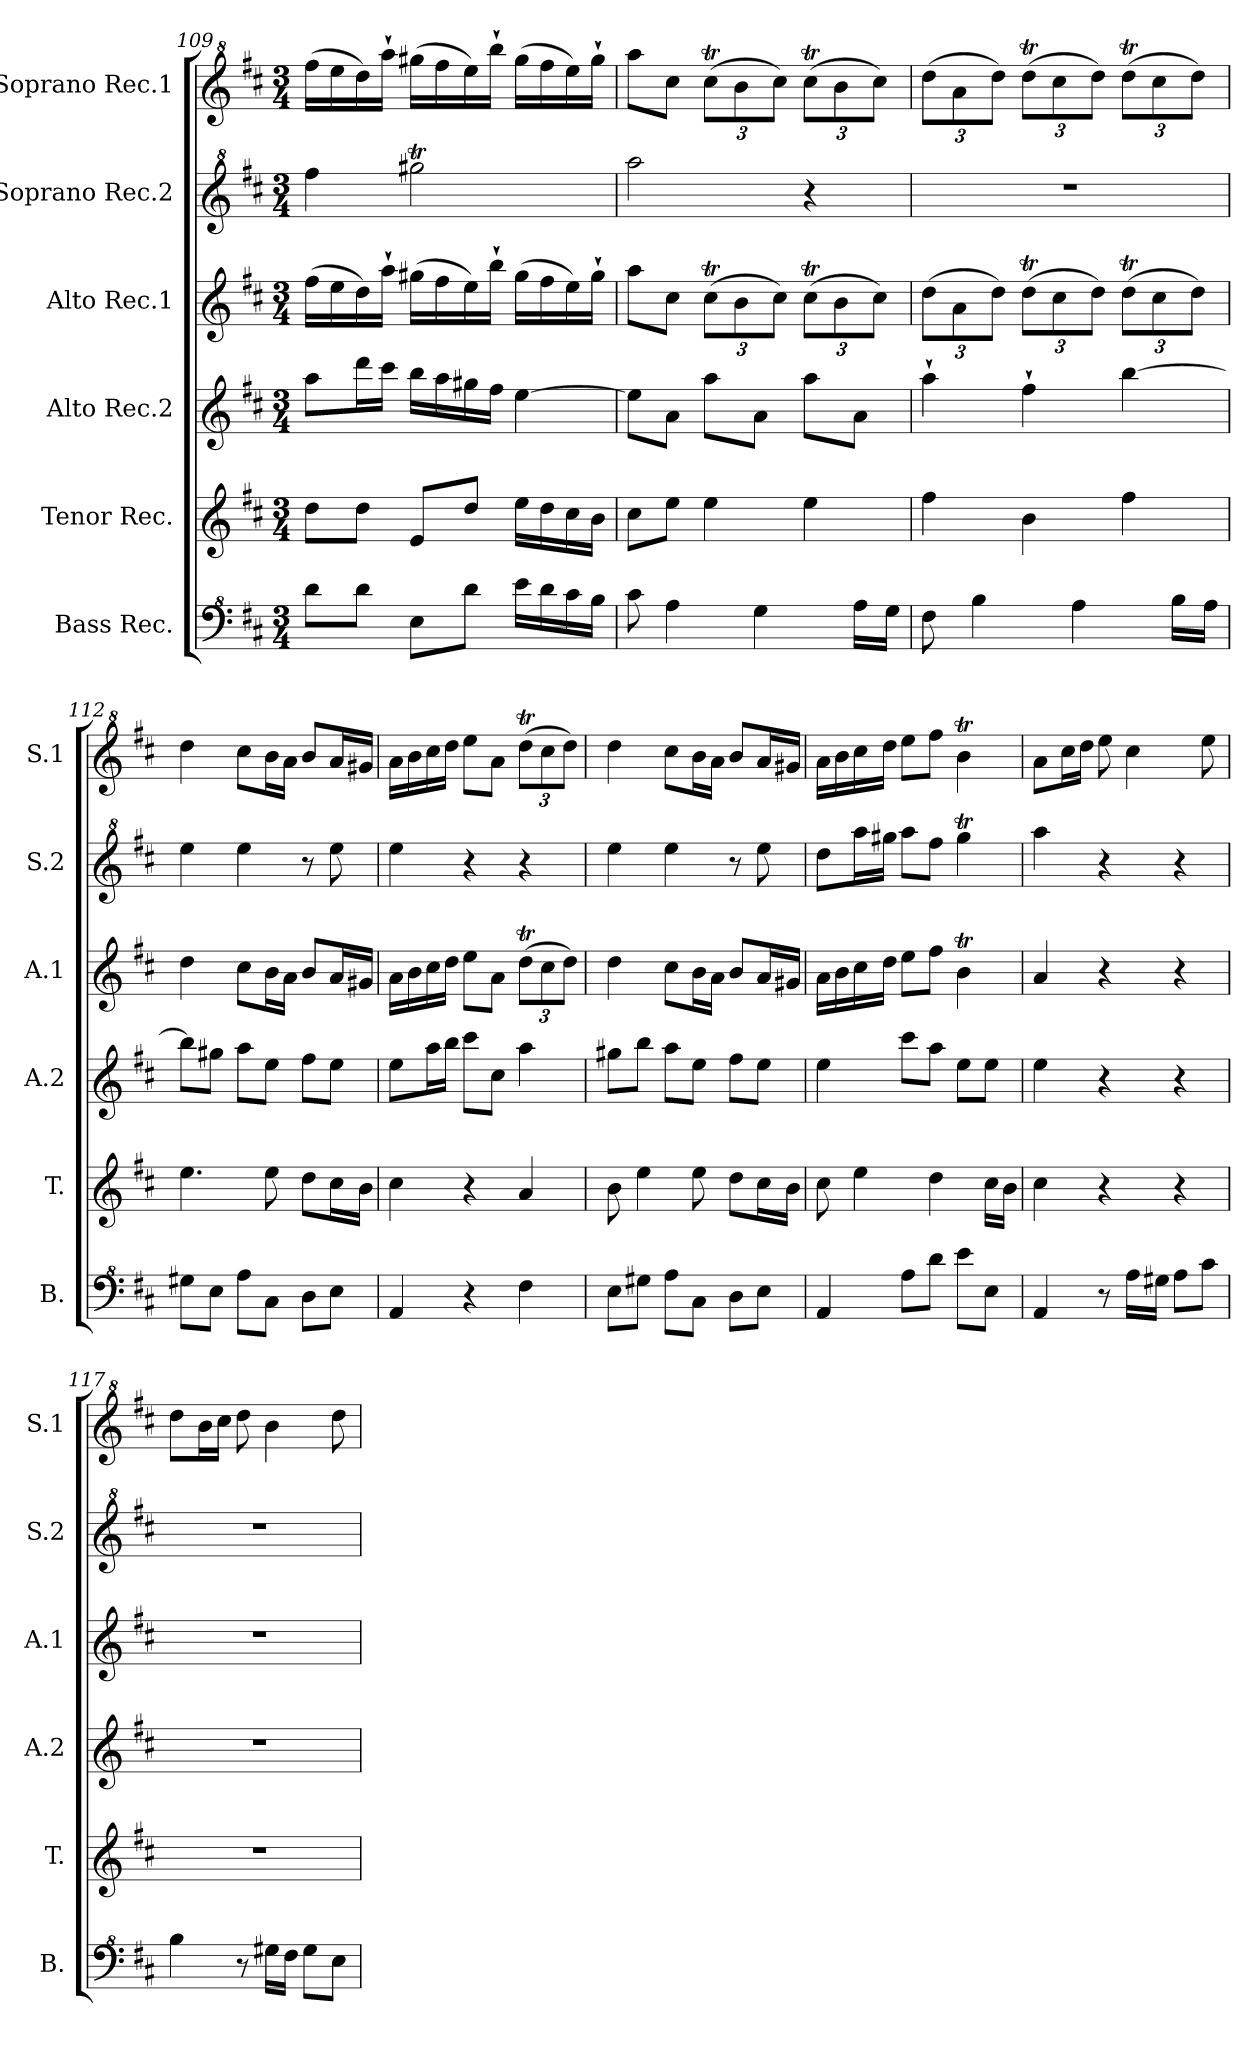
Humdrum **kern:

**kern	**kern	**kern	**kern	**kern	**kern
*part6	*part5	*part4	*part3	*part2	*part1
*staff6	*staff5	*staff4	*staff3	*staff2	*staff1
*I"Bass Rec.	*I"Tenor Rec.	*I"Alto Rec.2	*I"Alto Rec.1	*I"Soprano Rec.2	*I"Soprano Rec.1
*I'B.	*I'T.	*I'A.2	*I'A.1	*I'S.2	*I'S.1
!!LO:PB:g=z
*clefF^4	*clefG2	*clefG2	*clefG2	*clefG^2	*clefG^2
*k[f#c#]	*k[f#c#]	*k[f#c#]	*k[f#c#]	*k[f#c#]	*k[f#c#]
*D:	*D:	*D:	*D:	*D:	*D:
*M3/4	*M3/4	*M3/4	*M3/4	*M3/4	*M3/4
=109	=109	=109	=109	=109	=109
8dd\L	8dd\L	8aa\L	(>16ff#\LL	4fff#\	(>16fff#\LL
.	.	.	16ee\	.	16eee\
8dd\J	8dd\J	16ddd\L	16dd\)	.	16ddd\)
.	.	16ccc#\JJ	16aa`\JJ	.	16aaa`\JJ
8e\L	8e/L	16bb\LL	(>16gg#X\LL	2ggg#Xt\	(>16ggg#X\LL
.	.	16aa\	16ff#\	.	16fff#\
8dd\J	8dd/J	16gg#X\	16ee\)	.	16eee\)
.	.	16ff#\JJ	16bb`\JJ	.	16bbb`\JJ
16ee\LL	16ee\LL	[4ee\	(>16gg#\LL	.	(>16ggg#\LL
16dd\	16dd\	.	16ff#\	.	16fff#\
16cc#\	16cc#\	.	16ee\)	.	16eee\)
16b\JJ	16b\JJ	.	16gg#`\JJ	.	16ggg#`\JJ
=110	=110	=110	=110	=110	=110
8cc#\	8cc#\L	8ee\L]	8aa\L	2aaa\	8aaa\L
4a\	8ee\J	8a\J	8cc#\J	.	8ccc#\J
*	*	*	*Xbrackettup	*	*Xbrackettup
.	4ee\	8aa\L	(>12cc#t\L	.	(>12ccc#t\L
.	.	.	12b\	.	12bb\
4g\	.	8a\J	.	.	.
.	.	.	12cc#\J)	.	12ccc#\J)
.	4ee\	8aa\L	(>12cc#t\L	4r	(>12ccc#t\L
.	.	.	12b\	.	12bb\
16a\LL	.	8a\J	.	.	.
.	.	.	12cc#\J)	.	12ccc#\J)
16g\JJ	.	.	.	.	.
=111	=111	=111	=111	=111	=111
8f#\	4ff#\	4aa`\	(>12dd\L	2.r	(>12ddd\L
.	.	.	12a\	.	12aa\
4b\	.	.	.	.	.
.	.	.	12dd\J)	.	12ddd\J)
.	4b\	4ff#`\	(>12ddT\L	.	(>12dddT\L
.	.	.	12cc#\	.	12ccc#\
4a\	.	.	.	.	.
.	.	.	12dd\J)	.	12ddd\J)
.	4ff#\	[4bb\	(>12ddT\L	.	(>12dddT\L
.	.	.	12cc#\	.	12ccc#\
16b\LL	.	.	.	.	.
.	.	.	12dd\J)	.	12ddd\J)
16a\JJ	.	.	.	.	.
=112	=112	=112	=112	=112	=112
8g#X\L	4.ee\	8bb\L]	4dd\	4eee\	4ddd\
8e\J	.	8gg#X\J	.	.	.
8a\L	.	8aa\L	8cc#\L	4eee\	8ccc#\L
8c#\J	8ee\	8ee\J	16b\L	.	16bb\L
.	.	.	16a\JJ	.	16aa\JJ
8d\L	8dd\L	8ff#\L	8b/L	8r	8bb/L
8e\J	16cc#\L	8ee\J	16a/L	8eee\	16aa/L
.	16b\JJ	.	16g#X/JJ	.	16gg#X/JJ
=113	=113	=113	=113	=113	=113
4A/	4cc#\	8ee\L	16a\LL	4eee\	16aa\LL
.	.	.	16b\	.	16bb\
.	.	16aa\L	16cc#\	.	16ccc#\
.	.	16bb\JJ	16dd\JJ	.	16ddd\JJ
4r	4r	8ccc#\L	8ee\L	4r	8eee\L
.	.	8cc#\J	8a\J	.	8aa\J
4f#\	4a/	4aa\	(>12ddT\L	4r	(>12dddT\L
.	.	.	12cc#\	.	12ccc#\
.	.	.	12dd\J)	.	12ddd\J)
=114	=114	=114	=114	=114	=114
8e\L	8b\	8gg#X\L	4dd\	4eee\	4ddd\
8g#X\J	4ee\	8bb\J	.	.	.
8a\L	.	8aa\L	8cc#\L	4eee\	8ccc#\L
8c#\J	8ee\	8ee\J	16b\L	.	16bb\L
.	.	.	16a\JJ	.	16aa\JJ
8d\L	8dd\L	8ff#\L	8b/L	8r	8bb/L
8e\J	16cc#\L	8ee\J	16a/L	8eee\	16aa/L
.	16b\JJ	.	16g#X/JJ	.	16gg#X/JJ
=115	=115	=115	=115	=115	=115
4A/	8cc#\	4ee\	16a\LL	8ddd\L	16aa\LL
.	.	.	16b\	.	16bb\
.	4ee\	.	16cc#\	16aaa\L	16ccc#\
.	.	.	16dd\JJ	16ggg#X\JJ	16ddd\JJ
8a\L	.	8ccc#\L	8ee\L	8aaa\L	8eee\L
8dd\J	4dd\	8aa\J	8ff#\J	8fff#\J	8fff#\J
8ee\L	.	8ee\L	4bT\	4ggg#t\	4bbT\
8e\J	16cc#\LL	8ee\J	.	.	.
.	16b\JJ	.	.	.	.
!!LO:LB:g=z
=116	=116	=116	=116	=116	=116
4A/	4cc#\	4ee\	4a/	4aaa\	8aa\L
.	.	.	.	.	16ccc#\L
.	.	.	.	.	16ddd\JJ
8r	4r	4r	4r	4r	8eee\
16a\LL	.	.	.	.	4ccc#\
16g#X\JJ	.	.	.	.	.
8a\L	4r	4r	4r	4r	.
8cc#\J	.	.	.	.	8eee\
=117	=117	=117	=117	=117	=117
4b\	2.r	2.r	2.r	2.r	8ddd\L
.	.	.	.	.	16bb\L
.	.	.	.	.	16ccc#\JJ
8r	.	.	.	.	8ddd\
16g#X\LL	.	.	.	.	4bb\
16f#\JJ	.	.	.	.	.
8g#\L	.	.	.	.	.
8e\J	.	.	.	.	8ddd\
=	=	=	=	=	=
*-	*-	*-	*-	*-	*-
